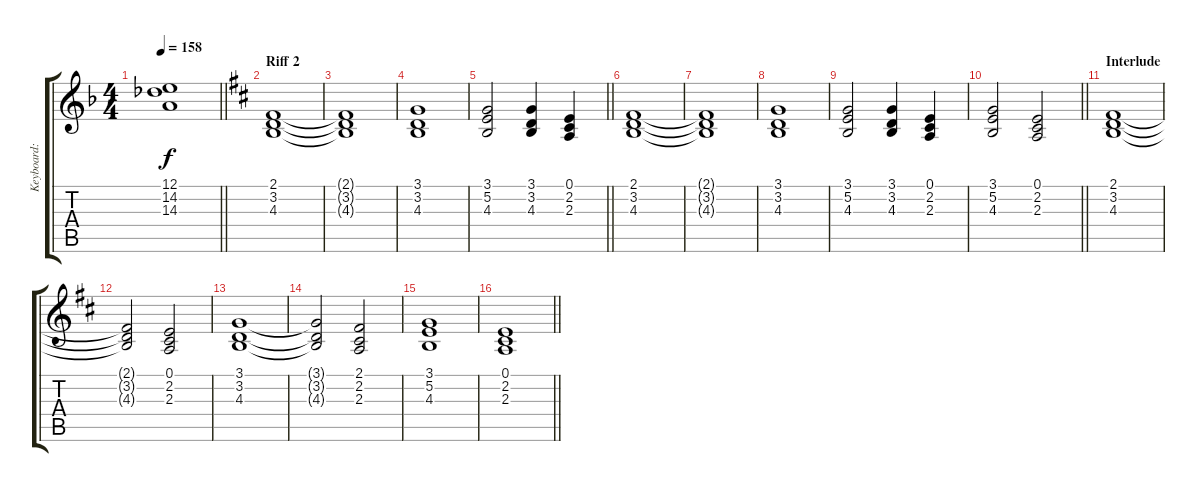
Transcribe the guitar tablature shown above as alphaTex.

\track ("Keyboard: Magnus Winterguild" "Keyboard: ") {instrument stringensemble1}
\staff {score tabs}
\tuning (E4 B3 G3 D3 A2 E2) {hide}
\ts (4 4)
\tempo 158
\clef g2
\barLineRight lightlight
\ks dminor
(12.1{t} 14.2{t} 14.3{t}).1{dy f} |
\section ("" "Riff 2")
\ks bminor
(2.1 3.2 4.3).1 |
(2.1{t} 3.2{t} 4.3{t}).1 |
(3.1 3.2 4.3).1 |
\barLineRight lightlight
(3.1 5.2 4.3).2 (3.1 3.2 4.3).4 (0.1 2.2 2.3).4 |
(2.1 3.2 4.3).1 |
(2.1{t} 3.2{t} 4.3{t}).1 |
(3.1 3.2 4.3).1 |
(3.1 5.2 4.3).2 (3.1 3.2 4.3).4 (0.1 2.2 2.3).4 |
\barLineRight lightlight
(3.1 5.2 4.3).2 (0.1 2.2 2.3).2 |
\section ("" "Interlude")
(2.1 3.2 4.3).1 |
(2.1{t} 3.2{t} 4.3{t}).2 (0.1 2.2 2.3).2 |
(3.1 3.2 4.3).1 |
(3.1{t} 3.2{t} 4.3{t}).2 (2.1 2.2 2.3).2 |
(3.1 5.2 4.3).1 |
\barLineRight lightlight
(0.1 2.2 2.3).1
